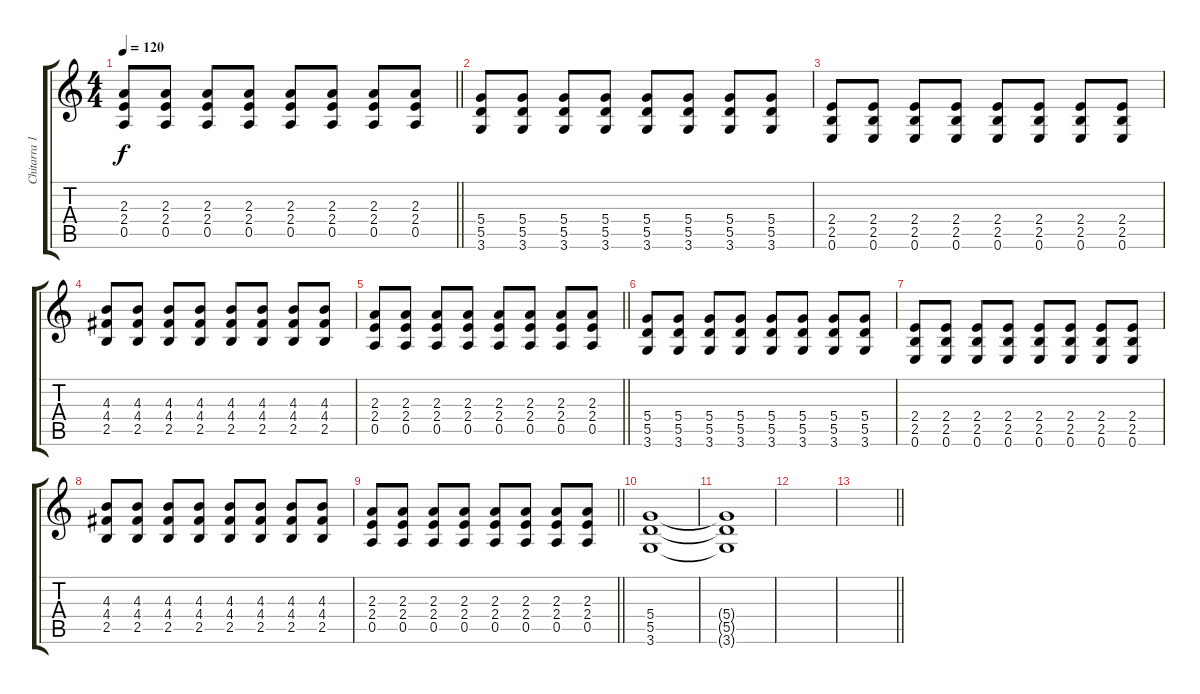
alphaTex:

\track ("Chitarra 1" "Chitarra 1") {instrument overdrivenguitar}
\staff {score tabs}
\tuning (E4 B3 G3 D3 A2 E2) {hide}
\ts (4 4)
\tempo 120
\clef g2
\barLineRight lightlight
\ks c
(2.3 2.4 0.5).8{dy f} (2.3 2.4 0.5).8 (2.3 2.4 0.5).8 (2.3 2.4 0.5).8 (2.3 2.4 0.5).8 (2.3 2.4 0.5).8 (2.3 2.4 0.5).8 (2.3 2.4 0.5).8 |
(5.4 5.5 3.6).8 (5.4 5.5 3.6).8 (5.4 5.5 3.6).8 (5.4 5.5 3.6).8 (5.4 5.5 3.6).8 (5.4 5.5 3.6).8 (5.4 5.5 3.6).8 (5.4 5.5 3.6).8 |
(2.4 2.5 0.6).8 (2.4 2.5 0.6).8 (2.4 2.5 0.6).8 (2.4 2.5 0.6).8 (2.4 2.5 0.6).8 (2.4 2.5 0.6).8 (2.4 2.5 0.6).8 (2.4 2.5 0.6).8 |
(4.3 4.4 2.5).8 (4.3 4.4 2.5).8 (4.3 4.4 2.5).8 (4.3 4.4 2.5).8 (4.3 4.4 2.5).8 (4.3 4.4 2.5).8 (4.3 4.4 2.5).8 (4.3 4.4 2.5).8 |
\barLineRight lightlight
(2.3 2.4 0.5).8 (2.3 2.4 0.5).8 (2.3 2.4 0.5).8 (2.3 2.4 0.5).8 (2.3 2.4 0.5).8 (2.3 2.4 0.5).8 (2.3 2.4 0.5).8 (2.3 2.4 0.5).8 |
(5.4 5.5 3.6).8 (5.4 5.5 3.6).8 (5.4 5.5 3.6).8 (5.4 5.5 3.6).8 (5.4 5.5 3.6).8 (5.4 5.5 3.6).8 (5.4 5.5 3.6).8 (5.4 5.5 3.6).8 |
(2.4 2.5 0.6).8 (2.4 2.5 0.6).8 (2.4 2.5 0.6).8 (2.4 2.5 0.6).8 (2.4 2.5 0.6).8 (2.4 2.5 0.6).8 (2.4 2.5 0.6).8 (2.4 2.5 0.6).8 |
(4.3 4.4 2.5).8 (4.3 4.4 2.5).8 (4.3 4.4 2.5).8 (4.3 4.4 2.5).8 (4.3 4.4 2.5).8 (4.3 4.4 2.5).8 (4.3 4.4 2.5).8 (4.3 4.4 2.5).8 |
\barLineRight lightlight
(2.3 2.4 0.5).8 (2.3 2.4 0.5).8 (2.3 2.4 0.5).8 (2.3 2.4 0.5).8 (2.3 2.4 0.5).8 (2.3 2.4 0.5).8 (2.3 2.4 0.5).8 (2.3 2.4 0.5).8 |
(5.4 5.5 3.6).1 |
(5.4{t} 5.5{t} 3.6{t}).1 |
|
\barLineRight lightlight
